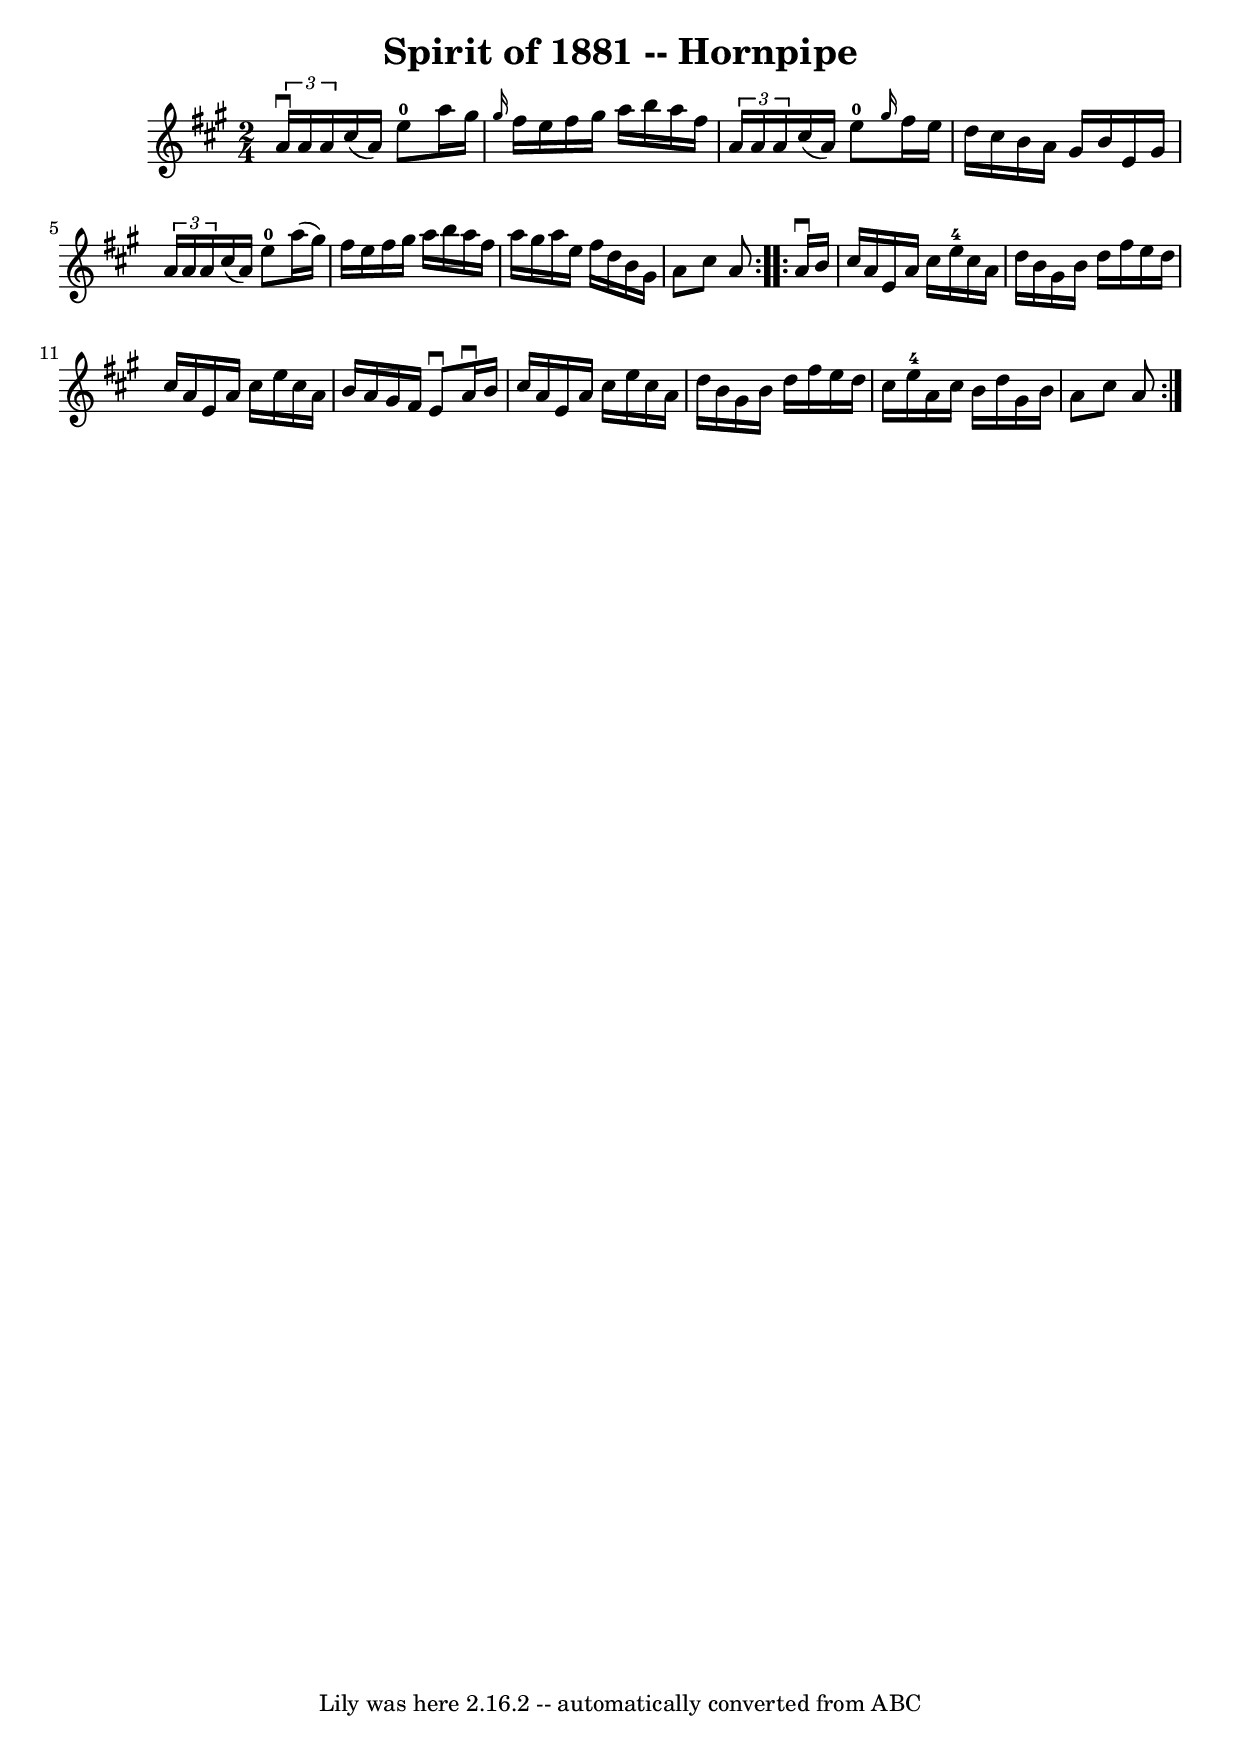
\version "2.16.2"
\include "Mammoth.ily"
\header {
  %% book = "Ryan's Mammoth Collection"
  crossRefNumber = "1"
  footnotes = "\\\\134 775"
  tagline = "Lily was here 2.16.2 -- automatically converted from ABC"
  title = "Spirit of 1881 -- Hornpipe"

}
voicedefault =  {



  \repeat volta 2 {

    \time 2/4 
    \key a \major   \times 2/3 { a'16^\downbow a'16 a'16  
			       }   
    cis''16 (a'16) e''8-0 a''16 gis''16    |
    \grace {    
      gis''16  
    } fis''16 e''16 fis''16 gis''16 a''16 b''16 a''16  
    fis''16    |
    \times 2/3 { a'16 a'16 a'16  
	       } cis''16 (
    a'16) e''8-0 \grace { gis''16  
			} fis''16 e''16    |
    
    d''16 cis''16 b'16 a'16 gis'16 b'16 e'16 gis'16    
    |
    \times 2/3 { a'16 a'16 a'16  
	       } cis''16 (a'16)     
    e''8-0 a''16 (gis''16)   |
    fis''16 e''16 fis''16    
    gis''16 a''16 b''16 a''16 fis''16    |
    a''16 gis''16    
    a''16 e''16 fis''16 d''16 b'16 gis'16    |
    a'8    
    cis''8 a'8  
  }     
  \repeat volta 2 {
    a'16^\downbow b'16  |
    
    cis''16 a'16 e'16 a'16 cis''16 e''16-4 cis''16 a'16    
    |
    d''16 b'16 gis'16 b'16 d''16 fis''16 e''16    
    d''16    |
    cis''16 a'16 e'16 a'16 cis''16 e''16    
    cis''16 a'16    |
    b'16 a'16 gis'16 fis'16 e'8^\downbow 
    a'16^\downbow b'16    |
    cis''16 a'16 e'16 a'16    
    cis''16 e''16 cis''16 a'16    |
    d''16 b'16 gis'16    
    b'16 d''16 fis''16 e''16 d''16    |
    cis''16 e''16-4  
    a'16 cis''16 b'16 d''16 gis'16 b'16    |
    a'8 cis''8 
    a'8  
  }   

}

\score{
  <<

    \context Staff="default"
    {
      \voicedefault 
      
    }

  >>
  \layout {
    
  }
  \midi {
  }

}
